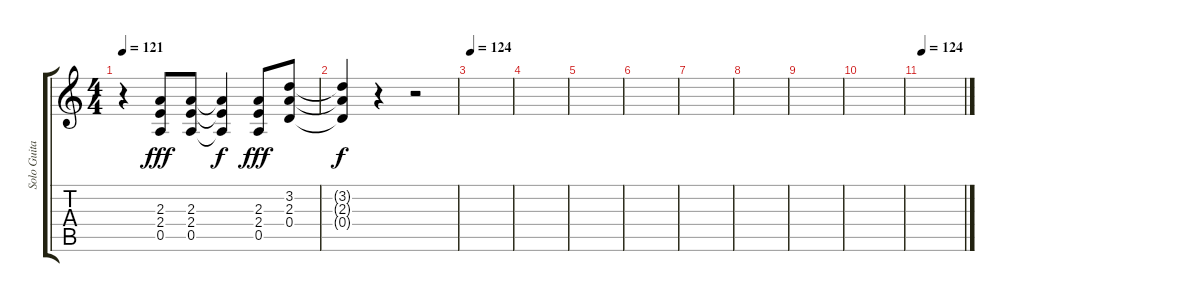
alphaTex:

\track ("Solo Guitar" "Solo Guita") {instrument acousticguitarsteel}
\staff {score tabs}
\tuning (E4 B3 G3 D3 A2 E2) {hide}
\ts (4 4)
\tempo 121
\clef g2
\ks c
r.4{dy f} (2.3 2.4 0.5).8{dy fff} (2.3 2.4 0.5).8 (2.3{t} 2.4{t} 0.5{t}).4{dy f} (2.3 2.4 0.5).8{dy fff} (3.2 2.3 0.4).8 |
(3.2{t} 2.3{t} 0.4{t}).4{dy f} r.4 r.2 |
\tempo 124
|
|
|
|
|
|
|
|
\tempo 124
